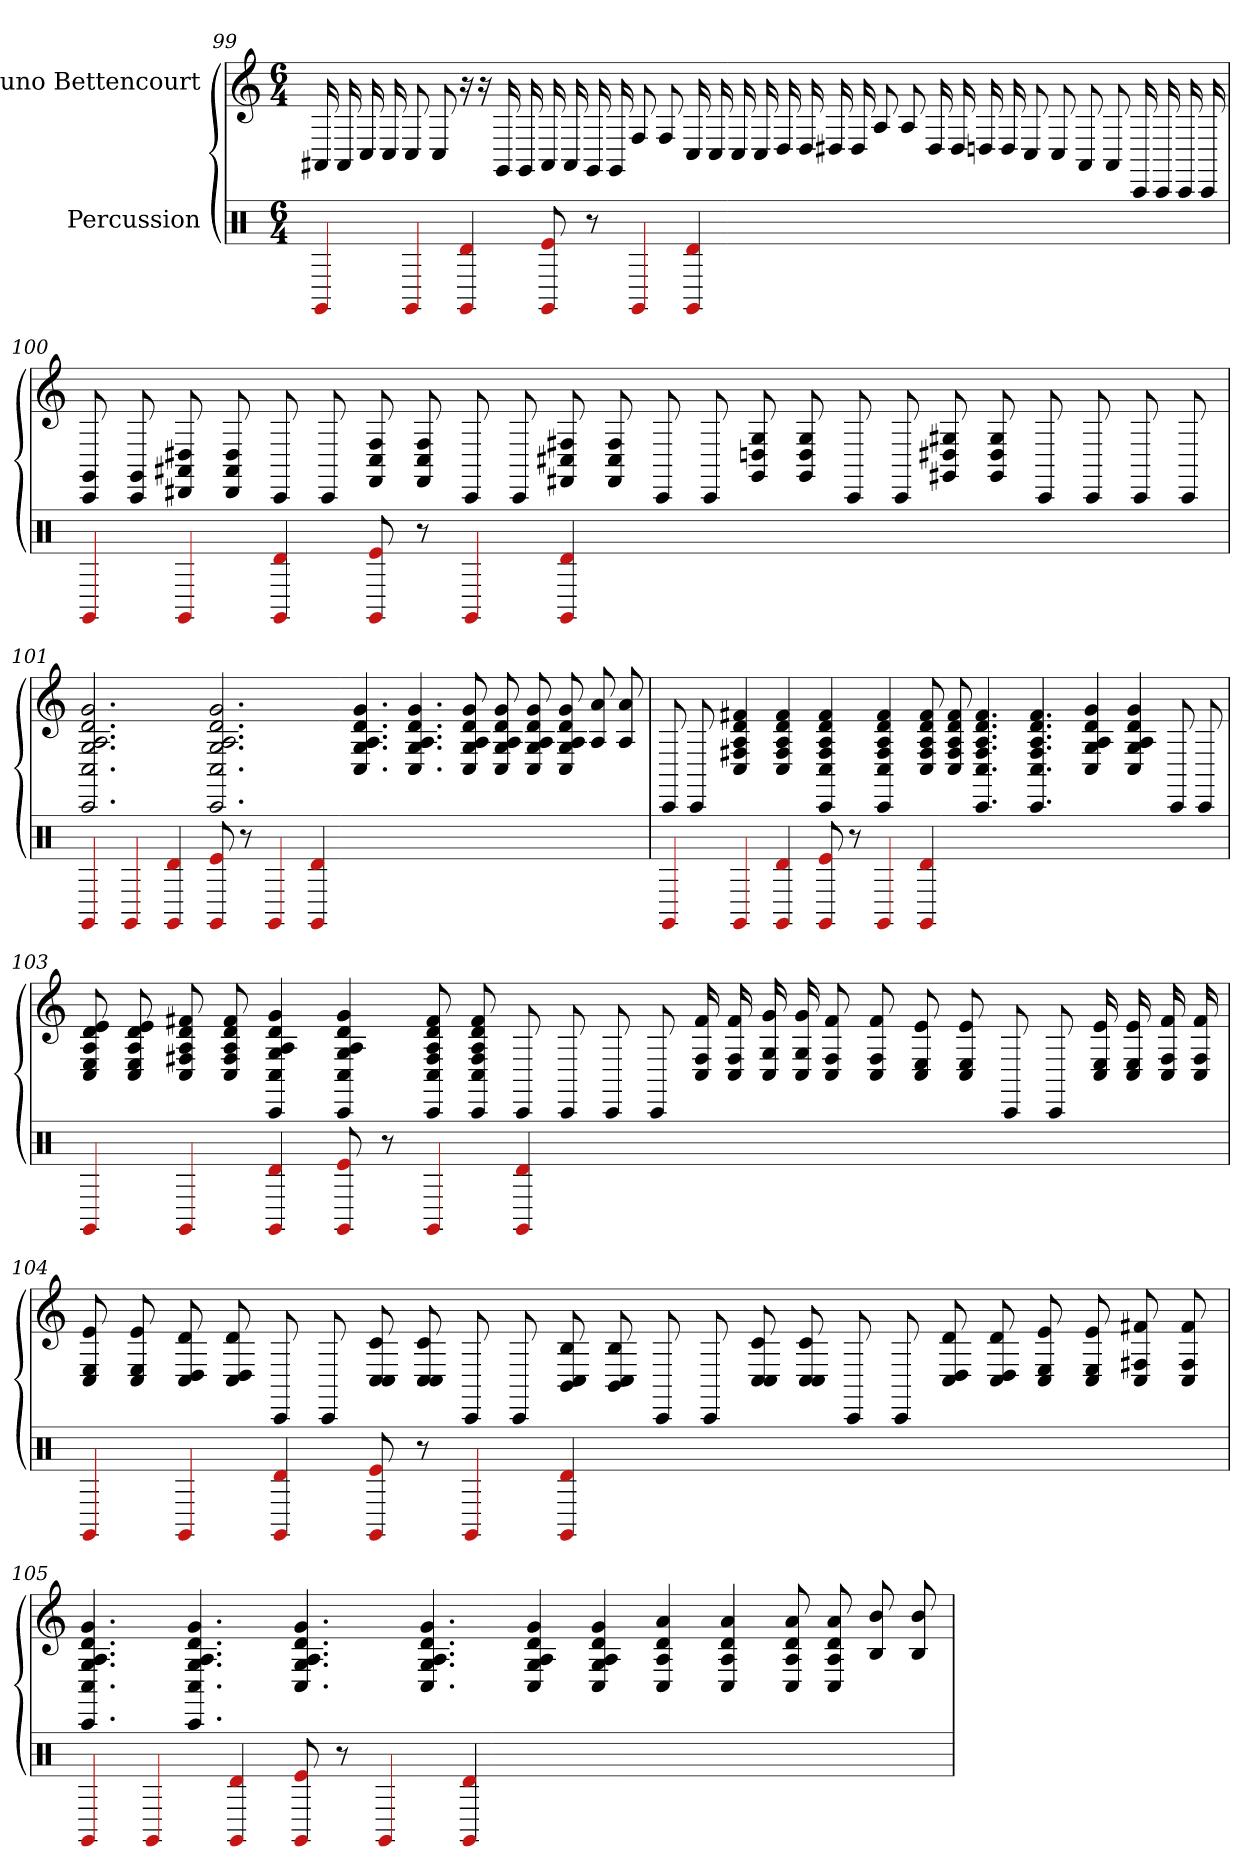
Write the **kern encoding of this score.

**kern	**kern
*part2	*part1
*staff2	*staff1
*I"Percussion	*I"Nuno Bettencourt
*clefX	*
*k[]	*k[]
*M6/4	*M6/4
=99	=99
4GG#	16AA#
.	16AA#
.	16C
.	16C
4GG#	8C
.	8C
4GG# 4d	16r
.	16r
.	16GG
.	16GG
8GG# 8e	16AA#
.	16AA#
8r	16GG
.	16GG
4GG#	8F
.	8F
4GG# 4d	16C
.	16C
.	16C
.	16C
1.ryy	16D
.	16D
.	16D#
.	16D#
.	8A
.	8A
.	16D#
.	16D#
.	16D
.	16D
.	8C
.	8C
.	8AA#
.	8AA#
.	16CC
.	16CC
.	16CC
.	16CC
=100	=100
4GG#	8GG 8CC
.	8GG 8CC
4GG#	8D# 8AA# 8DD#
.	8D# 8AA# 8DD#
4GG# 4d	8CC
.	8CC
8GG# 8e	8F 8C 8FF
8r	8F 8C 8FF
4GG#	8CC
.	8CC
4GG# 4d	8F# 8C# 8FF#
.	8F# 8C# 8FF#
1.ryy	8CC
.	8CC
.	8G 8D 8GG
.	8G 8D 8GG
.	8CC
.	8CC
.	8G# 8D# 8GG#
.	8G# 8D# 8GG#
.	8CC
.	8CC
.	8CC
.	8CC
=101	=101
4GG#	2.d 2.A 2.g 2.C 2.G 2.CC
4GG#	.
4GG# 4d	.
8GG# 8e	2.d 2.A 2.g 2.C 2.G 2.CC
8r	.
4GG#	.
4GG# 4d	.
1.ryy	4.d 4.A 4.g 4.C 4.G
.	4.d 4.A 4.g 4.C 4.G
.	8d 8A 8g 8C 8G
.	8d 8A 8g 8C 8G
.	8d 8A 8g 8C 8G
.	8d 8A 8g 8C 8G
.	8a 8A
.	8a 8A
=102	=102
4GG#	8CC
.	8CC
4GG#	4d 4A 4f# 4C 4F#
4GG# 4d	4d 4A 4f# 4C 4F#
8GG# 8e	4d 4A 4f# 4C 4F# 4CC
8r	.
4GG#	4d 4A 4f# 4C 4F# 4CC
4GG# 4d	8d 8A 8f# 8C 8F#
.	8d 8A 8f# 8C 8F#
1.ryy	4.d 4.A 4.f# 4.C 4.F# 4.CC
.	4.d 4.A 4.f# 4.C 4.F# 4.CC
.	4d 4A 4g 4C 4G
.	4d 4A 4g 4C 4G
.	8CC
.	8CC
=103	=103
4GG#	8d 8A 8e 8C 8E
.	8d 8A 8e 8C 8E
4GG#	8d 8A 8f# 8C 8F#
.	8d 8A 8f# 8C 8F#
4GG# 4d	4d 4A 4g 4C 4G 4CC
8GG# 8e	4d 4A 4g 4C 4G 4CC
8r	.
4GG#	8d 8A 8f# 8C 8F# 8CC
.	8d 8A 8f# 8C 8F# 8CC
4GG# 4d	8CC
.	8CC
1.ryy	8CC
.	8CC
.	16f# 16C 16F#
.	16f# 16C 16F#
.	16g 16C 16G
.	16g 16C 16G
.	8f# 8C 8F#
.	8f# 8C 8F#
.	8e 8C 8E
.	8e 8C 8E
.	8CC
.	8CC
.	16e 16C 16E
.	16e 16C 16E
.	16f# 16C 16F#
.	16f# 16C 16F#
=104	=104
4GG#	8e 8C 8E
.	8e 8C 8E
4GG#	8d 8C 8D
.	8d 8C 8D
4GG# 4d	8CC
.	8CC
8GG# 8e	8c 8C 8C
8r	8c 8C 8C
4GG#	8CC
.	8CC
4GG# 4d	8B 8C 8BB
.	8B 8C 8BB
1.ryy	8CC
.	8CC
.	8c 8C 8C
.	8c 8C 8C
.	8CC
.	8CC
.	8d 8C 8D
.	8d 8C 8D
.	8e 8C 8E
.	8e 8C 8E
.	8f# 8C 8F#
.	8f# 8C 8F#
=105	=105
4GG#	4.d 4.A 4.g 4.C 4.G 4.CC
4GG#	.
.	4.d 4.A 4.g 4.C 4.G 4.CC
4GG# 4d	.
8GG# 8e	4.d 4.A 4.g 4.C 4.G
8r	.
4GG#	.
.	4.d 4.A 4.g 4.C 4.G
4GG# 4d	.
1.ryy	4d 4A 4g 4C 4G
.	4d 4A 4g 4C 4G
.	4d 4a 4C 4A
.	4d 4a 4C 4A
.	8d 8a 8C 8A
.	8d 8a 8C 8A
.	8b 8B
.	8b 8B
=	=
*-	*-
